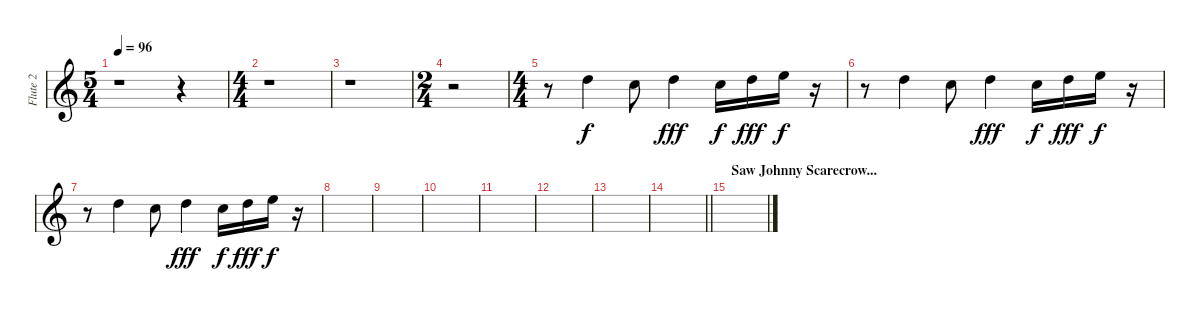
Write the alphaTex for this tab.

\track ("Flute 2" "Flute 2") {instrument flute}
\staff {score}
\tuning (E4 B3 G3 D3 A2 E2) {hide}
\ts (5 4)
\tempo 96
\clef g2
\ks c
r.1{dy f} r.4 |
\ts (4 4)
r.1 |
r.1 |
\ts (2 4)
r.2 |
\ts (4 4)
r.8 15.2.4 13.2.8 15.2.4{dy fff} 13.2.16{dy f} 15.2.16{dy fff} 17.2.16{dy f} r.16 |
r.8 15.2.4 13.2.8 15.2.4{dy fff} 13.2.16{dy f} 15.2.16{dy fff} 17.2.16{dy f} r.16 |
r.8 15.2.4 13.2.8 15.2.4{dy fff} 13.2.16{dy f} 15.2.16{dy fff} 17.2.16{dy f} r.16 |
|
|
|
|
|
|
\barLineRight lightlight
|
\section ("" "Saw Johnny Scarecrow...")
